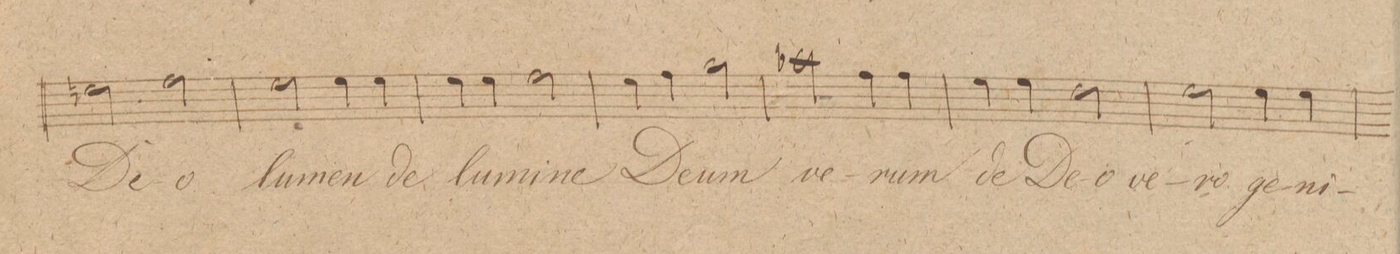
**kern	**text	**dynam
*I"Alto.	*	*
*clefC3	*	*
*k[]	*	*
*met(c)	*	*
*M2/2	*	*
2fn\	De-	.
2g\	-o	.
=37	=37	=37
2f\	lu-	.
4f\	-men	.
4f\	de	.
=38	=38	=38
4f\	lu-	.
4f\	-mi-	.
2g\	-ne	.
=39	=39	=39
4f\	De-	.
4g\	.	.
2a\	-um	.
=40	=40	=40
2b-X\	ve-	.
4g\	-rum	.
4g\	de	.
=41	=41	=41
4f\	De-	.
4f\	-o	.
2e\	ve-	.
=42	=42	=42
2f\	-ro	.
4f\	ge-	.
4f\	-ni-	.
=43	=43	=43
*-	*-	*-
